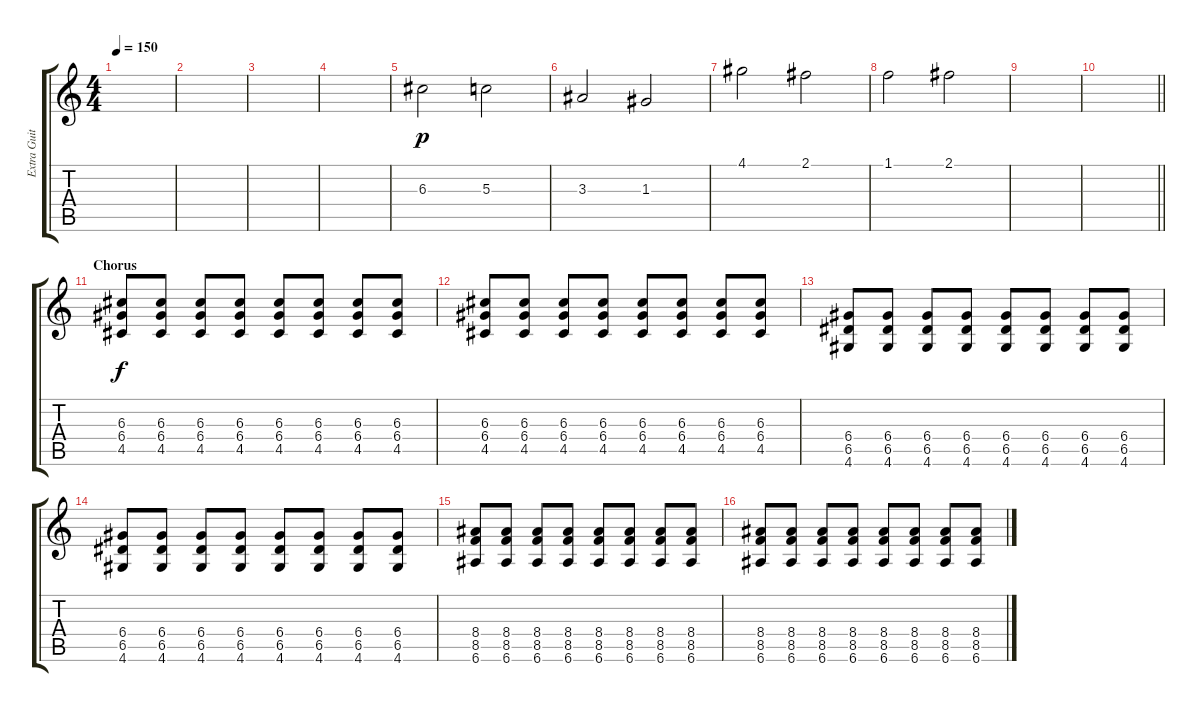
\track ("Extra Guitar" "Extra Guit") {instrument overdrivenguitar}
\staff {score tabs}
\tuning (E4 B3 G3 D3 A2 E2) {hide}
\ts (4 4)
\tempo 150
\clef g2
\ks c
|
|
|
|
6.3.2{dy p} 5.3.2 |
3.3.2 1.3.2 |
4.1.2 2.1.2 |
1.1.2 2.1.2 |
|
\barLineRight lightlight
|
\section ("" "Chorus")
(6.3 6.4 4.5).8{dy f} (6.3 6.4 4.5).8 (6.3 6.4 4.5).8 (6.3 6.4 4.5).8 (6.3 6.4 4.5).8 (6.3 6.4 4.5).8 (6.3 6.4 4.5).8 (6.3 6.4 4.5).8 |
(6.3 6.4 4.5).8 (6.3 6.4 4.5).8 (6.3 6.4 4.5).8 (6.3 6.4 4.5).8 (6.3 6.4 4.5).8 (6.3 6.4 4.5).8 (6.3 6.4 4.5).8 (6.3 6.4 4.5).8 |
(6.4 6.5 4.6).8 (6.4 6.5 4.6).8 (6.4 6.5 4.6).8 (6.4 6.5 4.6).8 (6.4 6.5 4.6).8 (6.4 6.5 4.6).8 (6.4 6.5 4.6).8 (6.4 6.5 4.6).8 |
(6.4 6.5 4.6).8 (6.4 6.5 4.6).8 (6.4 6.5 4.6).8 (6.4 6.5 4.6).8 (6.4 6.5 4.6).8 (6.4 6.5 4.6).8 (6.4 6.5 4.6).8 (6.4 6.5 4.6).8 |
(8.4 8.5 6.6).8 (8.4 8.5 6.6).8 (8.4 8.5 6.6).8 (8.4 8.5 6.6).8 (8.4 8.5 6.6).8 (8.4 8.5 6.6).8 (8.4 8.5 6.6).8 (8.4 8.5 6.6).8 |
(8.4 8.5 6.6).8 (8.4 8.5 6.6).8 (8.4 8.5 6.6).8 (8.4 8.5 6.6).8 (8.4 8.5 6.6).8 (8.4 8.5 6.6).8 (8.4 8.5 6.6).8 (8.4 8.5 6.6).8
